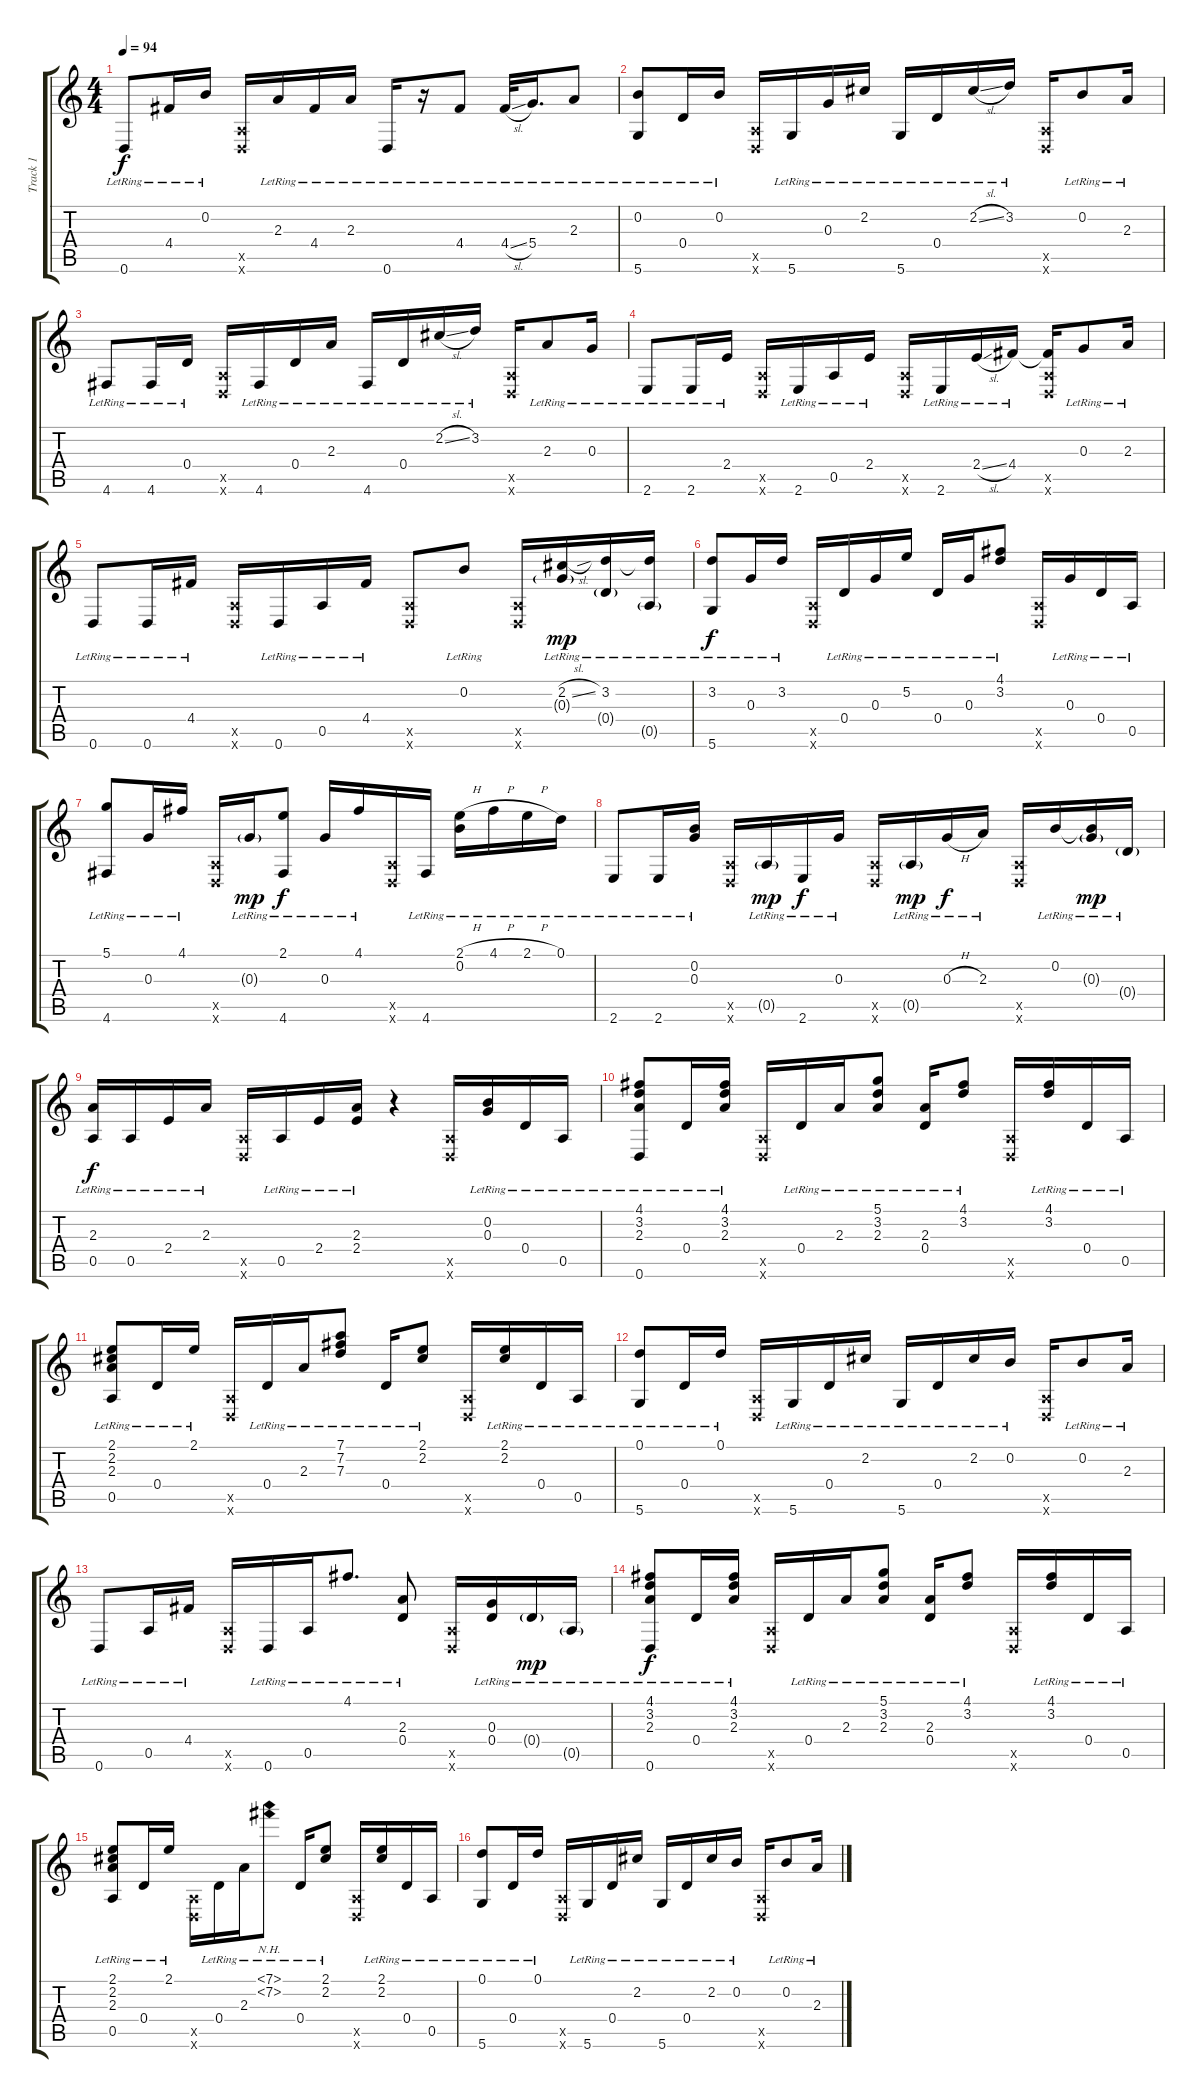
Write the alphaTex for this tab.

\track ("Track 1" "Track 1") {instrument acousticguitarsteel}
\staff {score tabs}
\tuning (D4 B3 G3 D3 A2 D2) {hide}
\ts (4 4)
\tempo 94
\clef g2
\ks c
0.6{lr}.8{dy f} 4.4{lr}.16 0.2{lr}.16 (0.5{x} 0.6{x}).16 2.3{lr}.16 4.4{lr}.16 2.3{lr}.16 0.6{lr}.16 r.16 4.4{lr}.8 4.4{sl lr}.32 5.4{lr}.16{d} 2.3{lr}.8 |
(0.2{lr} 5.6{lr}).8 0.4{lr}.16 0.2{lr}.16 (0.5{x} 0.6{x}).16 5.6{lr}.16 0.3{lr}.16 2.2{lr}.16 5.6{lr}.16 0.4{lr}.16 2.2{sl lr}.16 3.2{lr}.16 (0.5{x} 0.6{x}).16 0.2{lr}.8 2.3{lr}.16 |
4.6{lr}.8 4.6{lr}.16 0.4{lr}.16 (0.5{x} 0.6{x}).16 4.6{lr}.16 0.4{lr}.16 2.3{lr}.16 4.6{lr}.16 0.4{lr}.16 2.2{sl lr}.16 3.2{lr}.16 (0.5{x} 0.6{x}).16 2.3{lr}.8 0.3{lr}.16 |
2.6{lr}.8 2.6{lr}.16 2.4{lr}.16 (0.5{x} 0.6{x}).16 2.6{lr}.16 0.5{lr}.16 2.4{lr}.16 (0.5{x} 0.6{x}).16 2.6{lr}.16 2.4{sl lr}.16 4.4{lr}.16 (4.4{t} 0.5{x} 0.6{x}).16 0.3{lr}.8 2.3{lr}.16 |
0.6{lr}.8 0.6{lr}.16 4.4{lr}.16 (0.5{x} 0.6{x}).16 0.6{lr}.16 0.5{lr}.16 4.4{lr}.16 (0.5{x} 0.6{x}).8 0.2{lr}.8 (0.5{x} 0.6{x}).16 (2.2{sl lr} 0.3{g lr}).16{dy mp} (3.2{lr} 0.4{g lr}).16 (3.2{t} 0.5{g lr}).16 |
(3.2{lr} 5.6{lr}).8{dy f} 0.3{lr}.16 3.2{lr}.16 (0.5{x} 0.6{x}).16 0.4{lr}.16 0.3{lr}.16 5.2{lr}.16 0.4{lr}.16 0.3{lr}.16 (4.1{lr} 3.2{lr}).8 (0.5{x} 0.6{x}).16 0.3{lr}.16 0.4{lr}.16 0.5{lr}.16 |
(5.1{lr} 4.6{lr}).8 0.3{lr}.16 4.1{lr}.16 (0.5{x} 0.6{x}).16 0.3{g lr}.16{dy mp} (2.1{lr} 4.6{lr}).8{dy f} 0.3{lr}.16 4.1{lr}.16 (0.5{x} 0.6{x}).16 4.6{lr}.16 (2.1{h lr} 0.2{lr}).16 4.1{h lr}.16 2.1{h lr}.16 0.1{lr}.16 |
2.6{lr}.8 2.6{lr}.16 (0.2{lr} 0.3{lr}).16 (0.5{x} 0.6{x}).16 0.5{g lr}.16{dy mp} 2.6{lr}.16{dy f} 0.3{lr}.16 (0.5{x} 0.6{x}).16 0.5{g lr}.16{dy mp} 0.3{h lr}.16{dy f} 2.3{lr}.16 (0.5{x} 0.6{x}).16 0.2{lr}.16 (0.2{t} 0.3{g lr}).16{dy mp} 0.4{g lr}.16 |
(2.3{lr} 0.5{lr}).16{dy f} 0.5{lr}.16 2.4{lr}.16 2.3{lr}.16 (0.5{x} 0.6{x}).16 0.5{lr}.16 2.4{lr}.16 (2.3{lr} 2.4{lr}).16 r.4 (0.5{x} 0.6{x}).16 (0.2{lr} 0.3{lr}).16 0.4{lr}.16 0.5{lr}.16 |
(4.1{lr} 3.2{lr} 2.3{lr} 0.6{lr}).8 0.4{lr}.16 (4.1{lr} 3.2{lr} 2.3{lr}).16 (0.5{x} 0.6{x}).16 0.4{lr}.16 2.3{lr}.16 (5.1{lr} 3.2{lr} 2.3{lr}).8 (2.3{lr} 0.4{lr}).16 (4.1{lr} 3.2{lr}).8 (0.5{x} 0.6{x}).16 (4.1{lr} 3.2{lr}).16 0.4{lr}.16 0.5{lr}.16 |
(2.1{lr} 2.2{lr} 2.3{lr} 0.5{lr}).8 0.4{lr}.16 2.1{lr}.16 (0.5{x} 0.6{x}).16 0.4{lr}.16 2.3{lr}.16 (7.1{lr} 7.2{lr} 7.3{lr}).8 0.4{lr}.16 (2.1{lr} 2.2{lr}).8 (0.5{x} 0.6{x}).16 (2.1{lr} 2.2{lr}).16 0.4{lr}.16 0.5{lr}.16 |
(0.1{lr} 5.6{lr}).8 0.4{lr}.16 0.1{lr}.16 (0.5{x} 0.6{x}).16 5.6{lr}.16 0.4{lr}.16 2.2{lr}.16 5.6{lr}.16 0.4{lr}.16 2.2{lr}.16 0.2{lr}.16 (0.5{x} 0.6{x}).16 0.2{lr}.8 2.3{lr}.16 |
0.6{lr}.8 0.5{lr}.16 4.4{lr}.16 (0.5{x} 0.6{x}).16 0.6{lr}.16 0.5{lr}.16 4.1{lr}.8{d} (2.3{lr} 0.4{lr}).8 (0.5{x} 0.6{x}).16 (0.3{lr} 0.4{lr}).16 0.4{g lr}.16{dy mp} 0.5{g lr}.16 |
(4.1{lr} 3.2{lr} 2.3{lr} 0.6{lr}).8{dy f} 0.4{lr}.16 (4.1{lr} 3.2{lr} 2.3{lr}).16 (0.5{x} 0.6{x}).16 0.4{lr}.16 2.3{lr}.16 (5.1{lr} 3.2{lr} 2.3{lr}).8 (2.3{lr} 0.4{lr}).16 (4.1{lr} 3.2{lr}).8 (0.5{x} 0.6{x}).16 (4.1{lr} 3.2{lr}).16 0.4{lr}.16 0.5{lr}.16 |
(2.1{lr} 2.2{lr} 2.3{lr} 0.5{lr}).8 0.4{lr}.16 2.1{lr}.16 (0.5{x} 0.6{x}).16 0.4{lr}.16 2.3{lr}.16 (7.1{nh lr} 7.2{nh lr}).8 0.4{lr}.16 (2.1{lr} 2.2{lr}).8 (0.5{x} 0.6{x}).16 (2.1{lr} 2.2{lr}).16 0.4{lr}.16 0.5{lr}.16 |
(0.1{lr} 5.6{lr}).8 0.4{lr}.16 0.1{lr}.16 (0.5{x} 0.6{x}).16 5.6{lr}.16 0.4{lr}.16 2.2{lr}.16 5.6{lr}.16 0.4{lr}.16 2.2{lr}.16 0.2{lr}.16 (0.5{x} 0.6{x}).16 0.2{lr}.8 2.3{lr}.16
